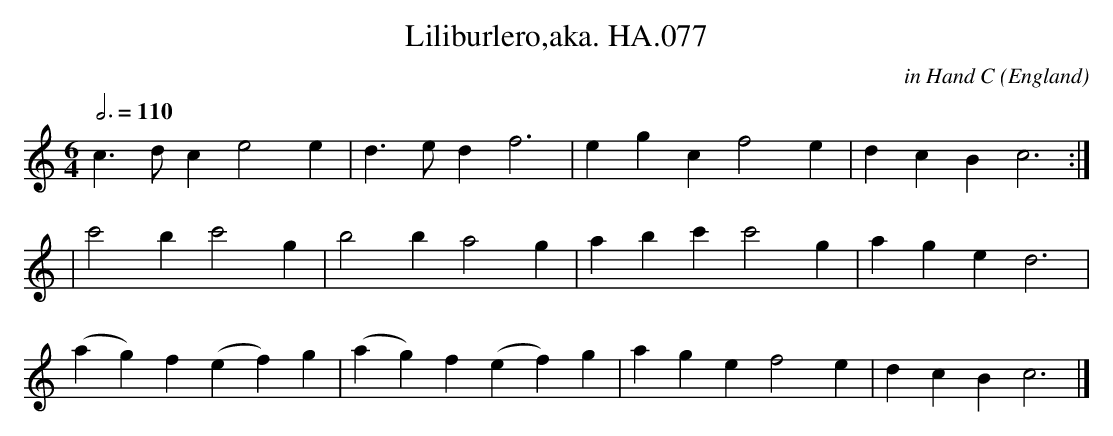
X:1
T:Liliburlero,aka. HA.077
C:in Hand C
L:1/4
M:6/4
O:England
Q:3/4=110
K:C
c>dc e2e|d>ed f3|egc f2e|dcB c3:|!
|c'2b c'2g|b2b a2g|abc' c'2g|age d3|!
(ag)f (ef)g|(ag)f (ef)g|age f2e|dcB c3|]
